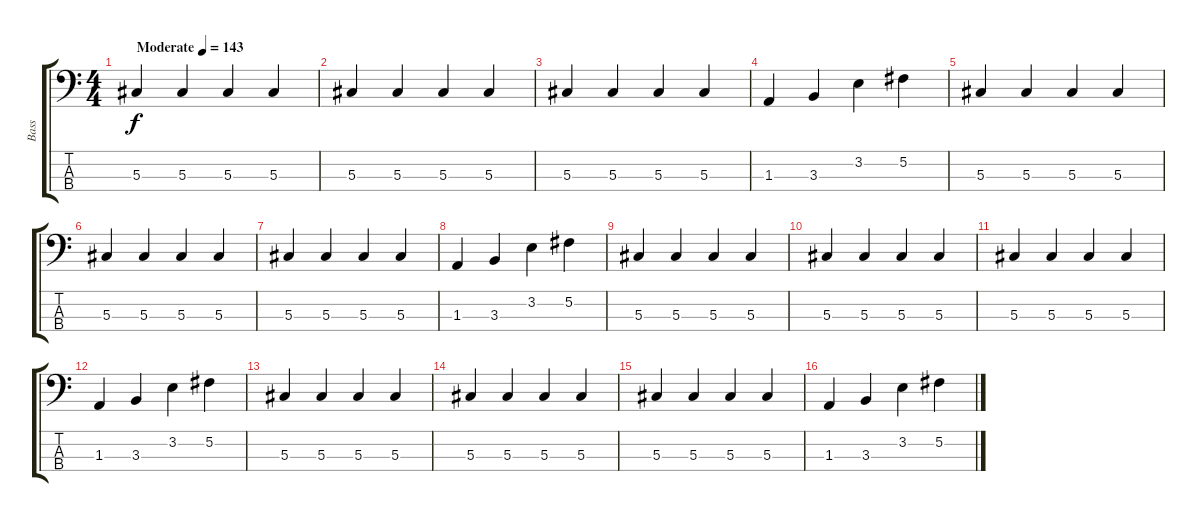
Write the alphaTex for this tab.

\track ("Bass" "Bass") {instrument electricbasspick}
\staff {score tabs}
\tuning (Gb2 Db2 Ab1 Eb1) {hide}
\ts (4 4)
\tempo (143 "Moderate")
\clef f4
\ks c
5.3.4{dy f instrument electricbasspick} 5.3.4 5.3.4 5.3.4 |
5.3.4 5.3.4 5.3.4 5.3.4 |
5.3.4 5.3.4 5.3.4 5.3.4 |
1.3.4 3.3.4 3.2.4 5.2.4 |
5.3.4 5.3.4 5.3.4 5.3.4 |
5.3.4 5.3.4 5.3.4 5.3.4 |
5.3.4 5.3.4 5.3.4 5.3.4 |
1.3.4 3.3.4 3.2.4 5.2.4 |
5.3.4 5.3.4 5.3.4 5.3.4 |
5.3.4 5.3.4 5.3.4 5.3.4 |
5.3.4 5.3.4 5.3.4 5.3.4 |
1.3.4 3.3.4 3.2.4 5.2.4 |
5.3.4 5.3.4 5.3.4 5.3.4 |
5.3.4 5.3.4 5.3.4 5.3.4 |
5.3.4 5.3.4 5.3.4 5.3.4 |
1.3.4 3.3.4 3.2.4 5.2.4
